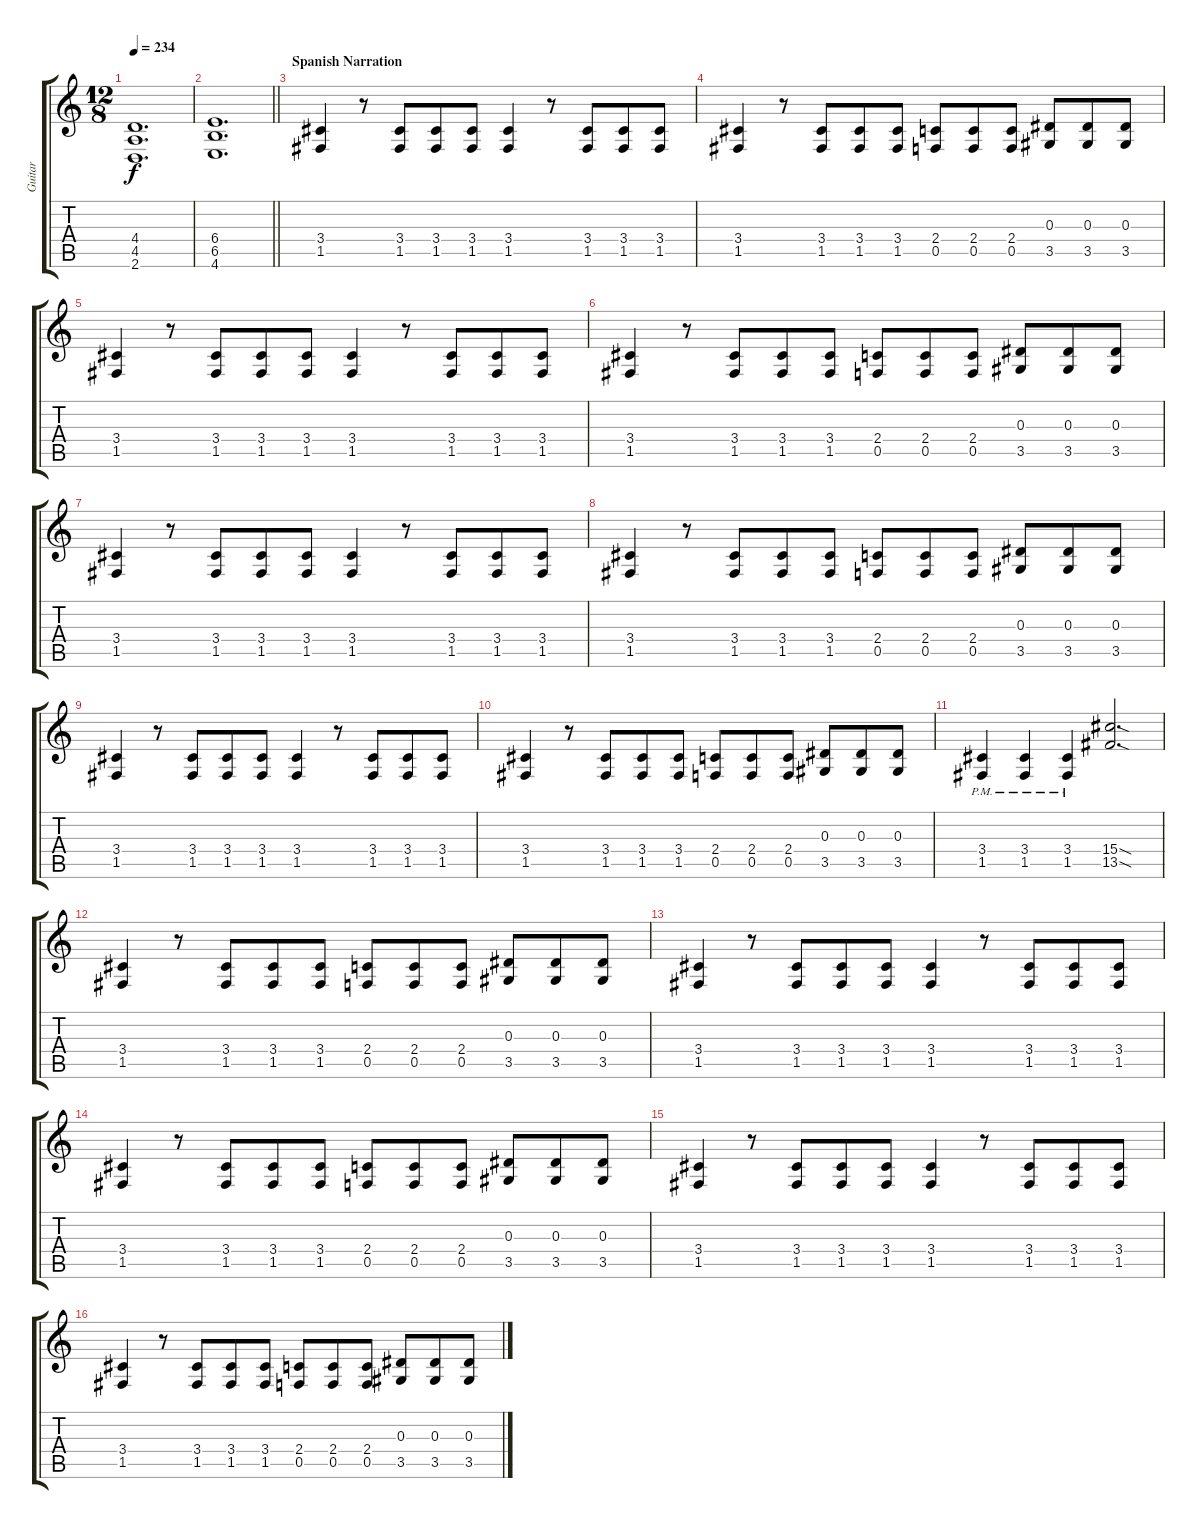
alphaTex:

\track ("Guitar" "Guitar") {instrument distortionguitar}
\staff {score tabs}
\tuning (C4 G3 Eb3 Bb2 F2 C2) {hide}
\ts (12 8)
\tempo 234
\clef g2
\ks c
(4.4 4.5 2.6).1{d dy f} |
\barLineRight lightlight
(6.4 6.5 4.6).1{d} |
\section ("" "Spanish Narration")
(3.4 1.5).4 r.8 (3.4 1.5).8 (3.4 1.5).8 (3.4 1.5).8 (3.4 1.5).4 r.8 (3.4 1.5).8 (3.4 1.5).8 (3.4 1.5).8 |
(3.4 1.5).4 r.8 (3.4 1.5).8 (3.4 1.5).8 (3.4 1.5).8 (2.4 0.5).8 (2.4 0.5).8 (2.4 0.5).8 (0.3 3.5).8 (0.3 3.5).8 (0.3 3.5).8 |
(3.4 1.5).4 r.8 (3.4 1.5).8 (3.4 1.5).8 (3.4 1.5).8 (3.4 1.5).4 r.8 (3.4 1.5).8 (3.4 1.5).8 (3.4 1.5).8 |
(3.4 1.5).4 r.8 (3.4 1.5).8 (3.4 1.5).8 (3.4 1.5).8 (2.4 0.5).8 (2.4 0.5).8 (2.4 0.5).8 (0.3 3.5).8 (0.3 3.5).8 (0.3 3.5).8 |
(3.4 1.5).4 r.8 (3.4 1.5).8 (3.4 1.5).8 (3.4 1.5).8 (3.4 1.5).4 r.8 (3.4 1.5).8 (3.4 1.5).8 (3.4 1.5).8 |
(3.4 1.5).4 r.8 (3.4 1.5).8 (3.4 1.5).8 (3.4 1.5).8 (2.4 0.5).8 (2.4 0.5).8 (2.4 0.5).8 (0.3 3.5).8 (0.3 3.5).8 (0.3 3.5).8 |
(3.4 1.5).4 r.8 (3.4 1.5).8 (3.4 1.5).8 (3.4 1.5).8 (3.4 1.5).4 r.8 (3.4 1.5).8 (3.4 1.5).8 (3.4 1.5).8 |
(3.4 1.5).4 r.8 (3.4 1.5).8 (3.4 1.5).8 (3.4 1.5).8 (2.4 0.5).8 (2.4 0.5).8 (2.4 0.5).8 (0.3 3.5).8 (0.3 3.5).8 (0.3 3.5).8 |
(3.4{pm} 1.5{pm}).4 (3.4{pm} 1.5{pm}).4 (3.4{pm} 1.5{pm}).4 (15.4{sod} 13.5{sod}).2{d} |
(3.4 1.5).4 r.8 (3.4 1.5).8 (3.4 1.5).8 (3.4 1.5).8 (2.4 0.5).8 (2.4 0.5).8 (2.4 0.5).8 (0.3 3.5).8 (0.3 3.5).8 (0.3 3.5).8 |
(3.4 1.5).4 r.8 (3.4 1.5).8 (3.4 1.5).8 (3.4 1.5).8 (3.4 1.5).4 r.8 (3.4 1.5).8 (3.4 1.5).8 (3.4 1.5).8 |
(3.4 1.5).4 r.8 (3.4 1.5).8 (3.4 1.5).8 (3.4 1.5).8 (2.4 0.5).8 (2.4 0.5).8 (2.4 0.5).8 (0.3 3.5).8 (0.3 3.5).8 (0.3 3.5).8 |
(3.4 1.5).4 r.8 (3.4 1.5).8 (3.4 1.5).8 (3.4 1.5).8 (3.4 1.5).4 r.8 (3.4 1.5).8 (3.4 1.5).8 (3.4 1.5).8 |
(3.4 1.5).4 r.8 (3.4 1.5).8 (3.4 1.5).8 (3.4 1.5).8 (2.4 0.5).8 (2.4 0.5).8 (2.4 0.5).8 (0.3 3.5).8 (0.3 3.5).8 (0.3 3.5).8
